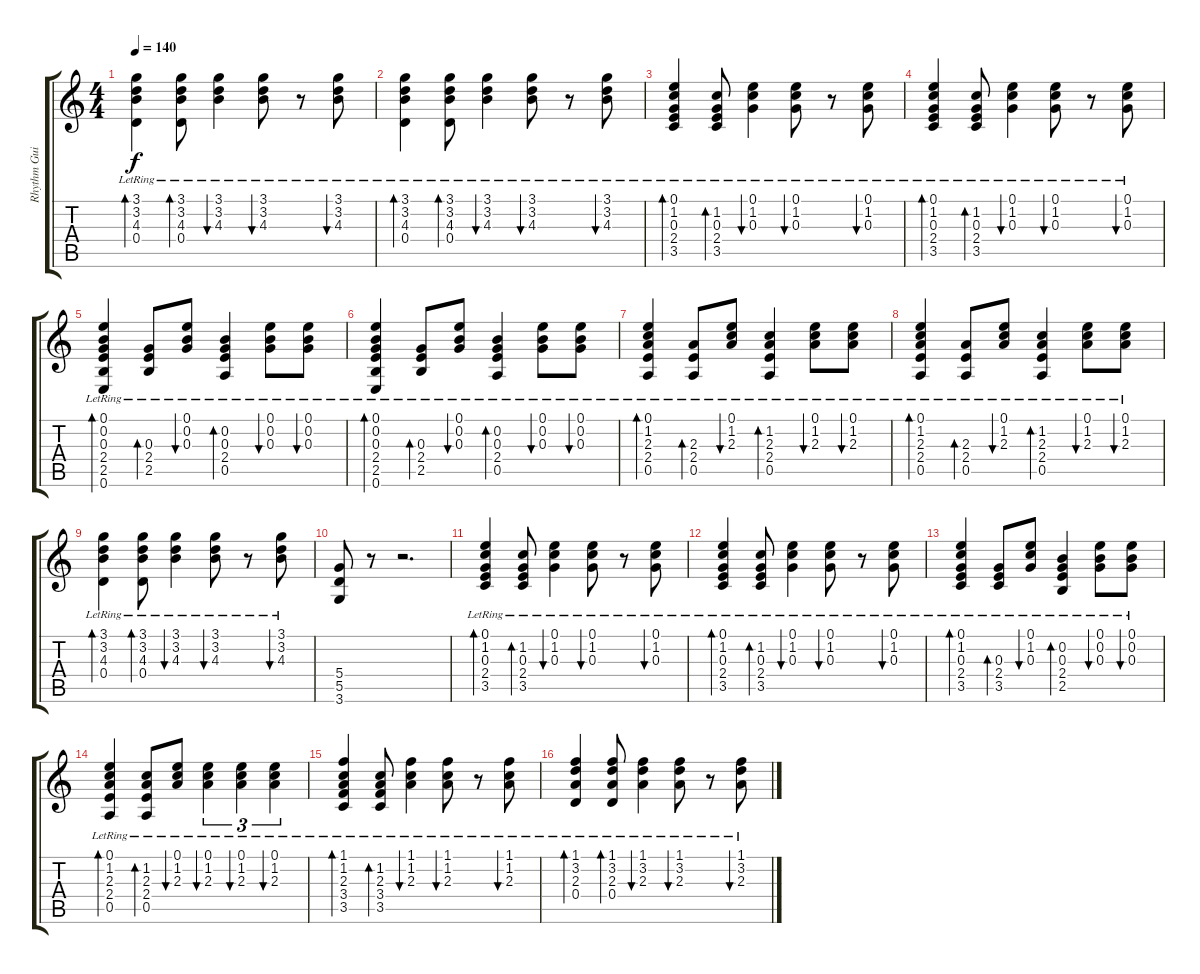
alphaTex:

\track ("Rhythm Guitar" "Rhythm Gui") {instrument acousticguitarsteel}
\staff {score tabs}
\tuning (E4 B3 G3 D3 A2 E2) {hide}
\ts (4 4)
\tempo 140
\clef g2
\ks c
(3.1{lr} 3.2{lr} 4.3{lr} 0.4{lr}).4{bd 120 dy f} (3.1{lr} 3.2{lr} 4.3{lr} 0.4{lr}).8{bd 120} (3.1{lr} 3.2{lr} 4.3{lr}).4{bu 120} (3.1{lr} 3.2{lr} 4.3{lr}).8{bu 120} r.8 (3.1{lr} 3.2{lr} 4.3{lr}).8{bu 120} |
(3.1{lr} 3.2{lr} 4.3{lr} 0.4{lr}).4{bd 120} (3.1{lr} 3.2{lr} 4.3{lr} 0.4{lr}).8{bd 120} (3.1{lr} 3.2{lr} 4.3{lr}).4{bu 120} (3.1{lr} 3.2{lr} 4.3{lr}).8{bu 120} r.8 (3.1{lr} 3.2{lr} 4.3{lr}).8{bu 120} |
(0.1{lr} 1.2{lr} 0.3{lr} 2.4{lr} 3.5{lr}).4{bd 120} (1.2{lr} 0.3{lr} 2.4{lr} 3.5{lr}).8{bd 120} (0.1{lr} 1.2{lr} 0.3{lr}).4{bu 120} (0.1{lr} 1.2{lr} 0.3{lr}).8{bu 120} r.8 (0.1{lr} 1.2{lr} 0.3{lr}).8{bu 120} |
(0.1{lr} 1.2{lr} 0.3{lr} 2.4{lr} 3.5{lr}).4{bd 120} (1.2{lr} 0.3{lr} 2.4{lr} 3.5{lr}).8{bd 120} (0.1{lr} 1.2{lr} 0.3{lr}).4{bu 120} (0.1{lr} 1.2{lr} 0.3{lr}).8{bu 120} r.8 (0.1{lr} 1.2{lr} 0.3{lr}).8{bu 120} |
(0.1{lr} 0.2{lr} 0.3{lr} 2.4{lr} 2.5{lr} 0.6).4{bd 240} (0.3{lr} 2.4{lr} 2.5).8{bd 120} (0.1{lr} 0.2{lr} 0.3{lr}).8{bu 120} (0.2 0.3 2.4{lr} 0.5{lr}).4{bd 240} (0.1{lr} 0.2{lr} 0.3{lr}).8{bu 120} (0.1{lr} 0.2{lr} 0.3{lr}).8{bu 120} |
(0.1{lr} 0.2{lr} 0.3{lr} 2.4{lr} 2.5{lr} 0.6).4{bd 240} (0.3{lr} 2.4{lr} 2.5).8{bd 120} (0.1{lr} 0.2{lr} 0.3{lr}).8{bu 120} (0.2 0.3 2.4{lr} 0.5{lr}).4{bd 240} (0.1{lr} 0.2{lr} 0.3{lr}).8{bu 120} (0.1{lr} 0.2{lr} 0.3{lr}).8{bu 120} |
(0.1{lr} 1.2{lr} 2.3{lr} 2.4{lr} 0.5{lr}).4{bd 240} (2.3{lr} 2.4{lr} 0.5).8{bd 120} (0.1{lr} 1.2{lr} 2.3{lr}).8{bu 120} (1.2 2.3 2.4{lr} 0.5{lr}).4{bd 240} (0.1{lr} 1.2{lr} 2.3{lr}).8{bu 120} (0.1{lr} 1.2{lr} 2.3{lr}).8{bu 120} |
(0.1{lr} 1.2{lr} 2.3{lr} 2.4{lr} 0.5{lr}).4{bd 240} (2.3{lr} 2.4{lr} 0.5).8{bd 120} (0.1{lr} 1.2{lr} 2.3{lr}).8{bu 120} (1.2 2.3 2.4{lr} 0.5{lr}).4{bd 240} (0.1{lr} 1.2{lr} 2.3{lr}).8{bu 120} (0.1{lr} 1.2{lr} 2.3{lr}).8{bu 120} |
(3.1{lr} 3.2{lr} 4.3{lr} 0.4{lr}).4{bd 120} (3.1{lr} 3.2{lr} 4.3{lr} 0.4{lr}).8{bd 120} (3.1{lr} 3.2{lr} 4.3{lr}).4{bu 120} (3.1{lr} 3.2{lr} 4.3{lr}).8{bu 120} r.8 (3.1{lr} 3.2{lr} 4.3{lr}).8{bu 120} |
(5.4 5.5 3.6).8 r.8 r.2{d} |
(0.1{lr} 1.2{lr} 0.3{lr} 2.4{lr} 3.5{lr}).4{bd 120} (1.2{lr} 0.3{lr} 2.4{lr} 3.5{lr}).8{bd 120} (0.1{lr} 1.2{lr} 0.3{lr}).4{bu 120} (0.1{lr} 1.2{lr} 0.3{lr}).8{bu 120} r.8 (0.1{lr} 1.2{lr} 0.3{lr}).8{bu 120} |
(0.1{lr} 1.2{lr} 0.3{lr} 2.4{lr} 3.5{lr}).4{bd 120} (1.2{lr} 0.3{lr} 2.4{lr} 3.5{lr}).8{bd 120} (0.1{lr} 1.2{lr} 0.3{lr}).4{bu 120} (0.1{lr} 1.2{lr} 0.3{lr}).8{bu 120} r.8 (0.1{lr} 1.2{lr} 0.3{lr}).8{bu 120} |
(0.1{lr} 1.2{lr} 0.3{lr} 2.4{lr} 3.5{lr}).4{bd 240} (0.3{lr} 2.4{lr} 3.5).8{bd 120} (0.1{lr} 1.2{lr} 0.3{lr}).8{bu 120} (0.2 0.3 2.4{lr} 2.5{lr}).4{bd 240} (0.1{lr} 0.2{lr} 0.3{lr}).8{bu 120} (0.1{lr} 0.2{lr} 0.3{lr}).8{bu 120} |
(0.1{lr} 1.2{lr} 2.3{lr} 2.4{lr} 0.5{lr}).4{bd 120} (1.2{lr} 2.3{lr} 2.4{lr} 0.5{lr}).8{bd 120} (0.1{lr} 1.2{lr} 2.3{lr}).8{bu 120} (0.1{lr} 1.2{lr} 2.3{lr}).4{tu (3 2) bu 120} (0.1{lr} 1.2{lr} 2.3{lr}).4{tu (3 2) bu 120} (0.1{lr} 1.2{lr} 2.3{lr}).4{tu (3 2) bu 120} |
(1.1{lr} 1.2{lr} 2.3{lr} 3.4{lr} 3.5{lr}).4{bd 120} (1.2{lr} 2.3{lr} 3.4{lr} 3.5{lr}).8{bd 120} (1.1{lr} 1.2{lr} 2.3{lr}).4{bu 120} (1.1{lr} 1.2{lr} 2.3{lr}).8{bu 120} r.8 (1.1{lr} 1.2{lr} 2.3{lr}).8{bu 120} |
(1.1{lr} 3.2{lr} 2.3{lr} 0.4{lr}).4{bd 120} (1.1{lr} 3.2{lr} 2.3{lr} 0.4{lr}).8{bd 120} (1.1{lr} 3.2{lr} 2.3{lr}).4{bu 120} (1.1{lr} 3.2{lr} 2.3{lr}).8{bu 120} r.8 (1.1{lr} 3.2{lr} 2.3{lr}).8{bu 120}
